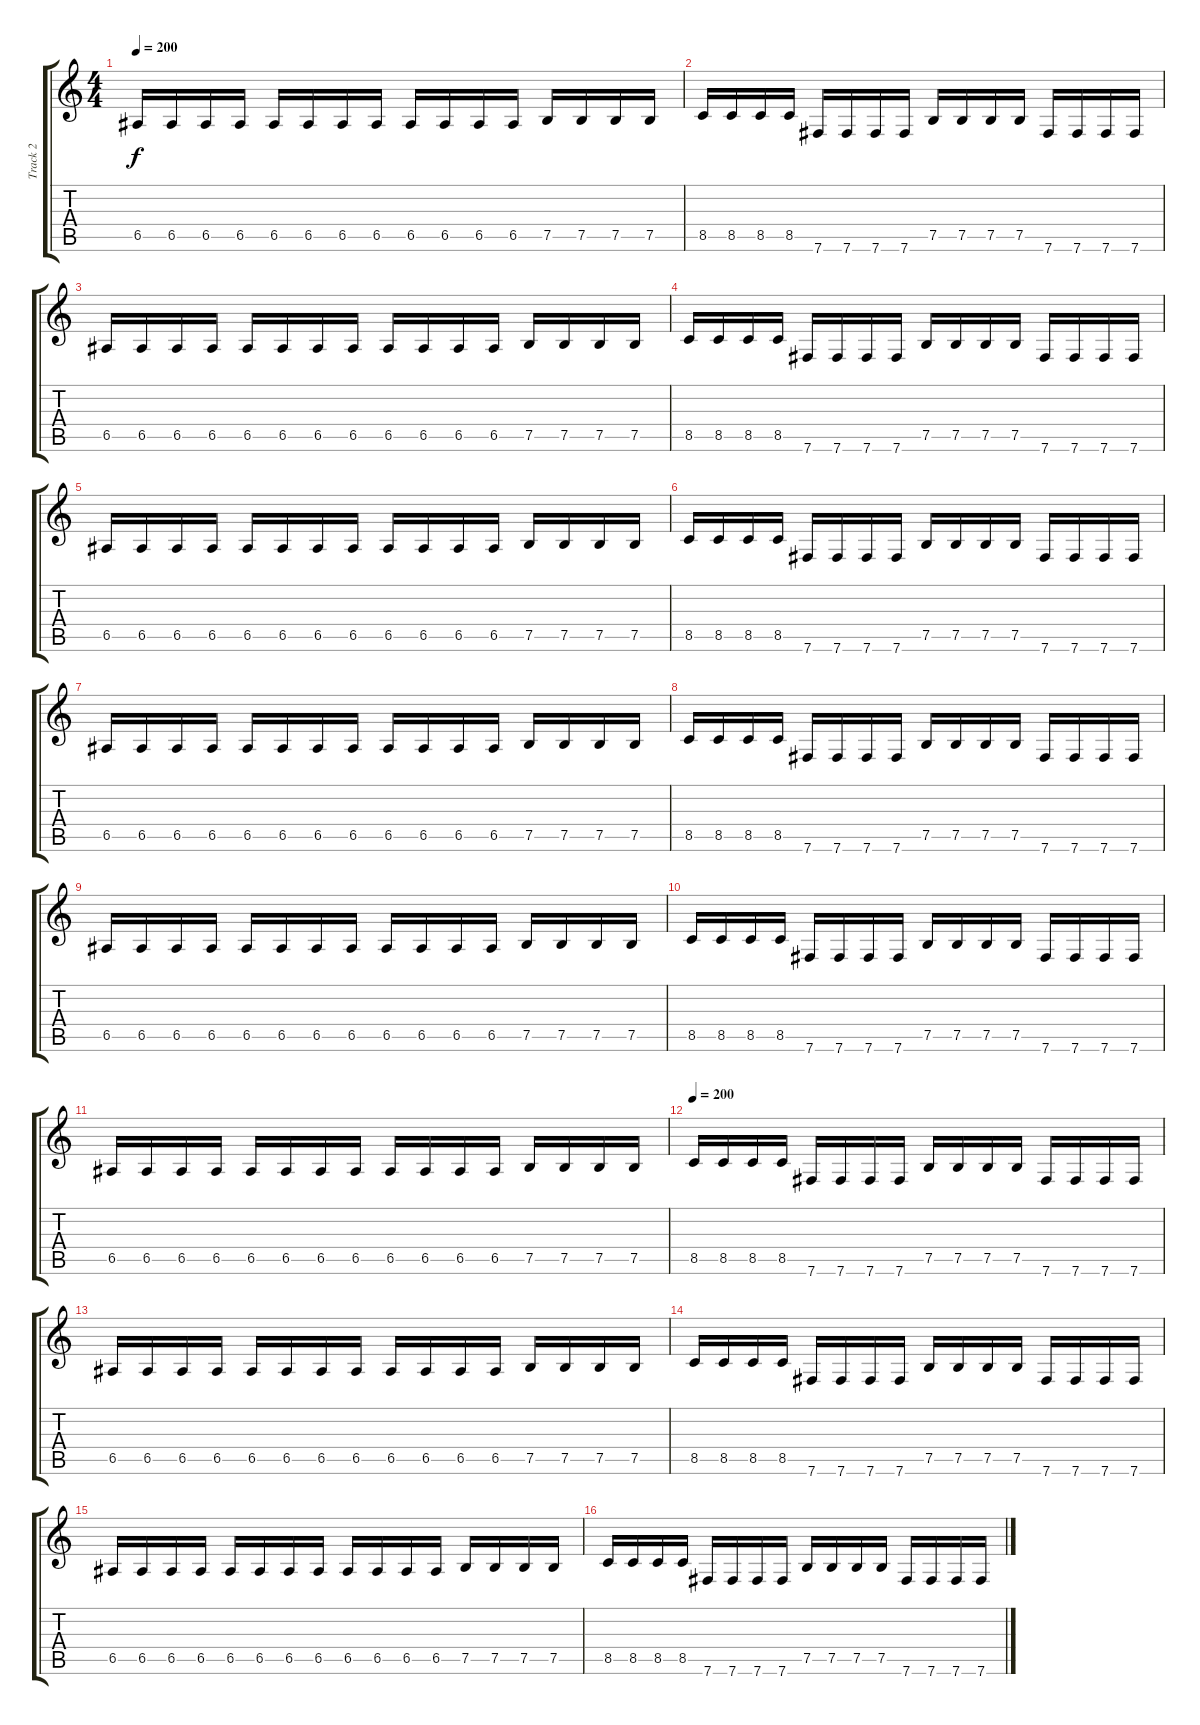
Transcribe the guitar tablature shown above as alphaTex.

\track ("Track 2" "Track 2") {instrument distortionguitar}
\staff {score tabs}
\tuning (B3 Gb3 D3 A2 E2 B1) {hide}
\ts (4 4)
\tempo 200
\clef g2
\ks c
6.5.16{dy f} 6.5.16 6.5.16 6.5.16 6.5.16 6.5.16 6.5.16 6.5.16 6.5.16 6.5.16 6.5.16 6.5.16 7.5.16 7.5.16 7.5.16 7.5.16 |
8.5.16 8.5.16 8.5.16 8.5.16 7.6.16 7.6.16 7.6.16 7.6.16 7.5.16 7.5.16 7.5.16 7.5.16 7.6.16 7.6.16 7.6.16 7.6.16 |
6.5.16 6.5.16 6.5.16 6.5.16 6.5.16 6.5.16 6.5.16 6.5.16 6.5.16 6.5.16 6.5.16 6.5.16 7.5.16 7.5.16 7.5.16 7.5.16 |
8.5.16 8.5.16 8.5.16 8.5.16 7.6.16 7.6.16 7.6.16 7.6.16 7.5.16 7.5.16 7.5.16 7.5.16 7.6.16 7.6.16 7.6.16 7.6.16 |
6.5.16 6.5.16 6.5.16 6.5.16 6.5.16 6.5.16 6.5.16 6.5.16 6.5.16 6.5.16 6.5.16 6.5.16 7.5.16 7.5.16 7.5.16 7.5.16 |
8.5.16 8.5.16 8.5.16 8.5.16 7.6.16 7.6.16 7.6.16 7.6.16 7.5.16 7.5.16 7.5.16 7.5.16 7.6.16 7.6.16 7.6.16 7.6.16 |
6.5.16 6.5.16 6.5.16 6.5.16 6.5.16 6.5.16 6.5.16 6.5.16 6.5.16 6.5.16 6.5.16 6.5.16 7.5.16 7.5.16 7.5.16 7.5.16 |
8.5.16 8.5.16 8.5.16 8.5.16 7.6.16 7.6.16 7.6.16 7.6.16 7.5.16 7.5.16 7.5.16 7.5.16 7.6.16 7.6.16 7.6.16 7.6.16 |
6.5.16 6.5.16 6.5.16 6.5.16 6.5.16 6.5.16 6.5.16 6.5.16 6.5.16 6.5.16 6.5.16 6.5.16 7.5.16 7.5.16 7.5.16 7.5.16 |
8.5.16 8.5.16 8.5.16 8.5.16 7.6.16 7.6.16 7.6.16 7.6.16 7.5.16 7.5.16 7.5.16 7.5.16 7.6.16 7.6.16 7.6.16 7.6.16 |
6.5.16 6.5.16 6.5.16 6.5.16 6.5.16 6.5.16 6.5.16 6.5.16 6.5.16 6.5.16 6.5.16 6.5.16 7.5.16 7.5.16 7.5.16 7.5.16 |
\tempo 200
8.5.16 8.5.16 8.5.16 8.5.16 7.6.16 7.6.16 7.6.16 7.6.16 7.5.16 7.5.16 7.5.16 7.5.16 7.6.16 7.6.16 7.6.16 7.6.16 |
6.5.16 6.5.16 6.5.16 6.5.16 6.5.16 6.5.16 6.5.16 6.5.16 6.5.16 6.5.16 6.5.16 6.5.16 7.5.16 7.5.16 7.5.16 7.5.16 |
8.5.16 8.5.16 8.5.16 8.5.16 7.6.16 7.6.16 7.6.16 7.6.16 7.5.16 7.5.16 7.5.16 7.5.16 7.6.16 7.6.16 7.6.16 7.6.16 |
6.5.16 6.5.16 6.5.16 6.5.16 6.5.16 6.5.16 6.5.16 6.5.16 6.5.16 6.5.16 6.5.16 6.5.16 7.5.16 7.5.16 7.5.16 7.5.16 |
8.5.16 8.5.16 8.5.16 8.5.16 7.6.16 7.6.16 7.6.16 7.6.16 7.5.16 7.5.16 7.5.16 7.5.16 7.6.16 7.6.16 7.6.16 7.6.16
